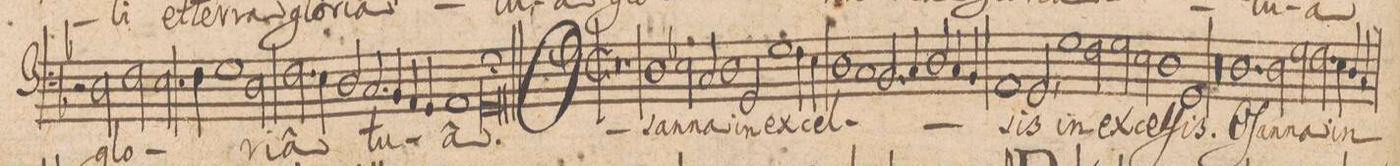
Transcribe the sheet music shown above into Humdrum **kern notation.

**kern	**text
*I"BASSVS.	*
*clefF4	*
*k[b-]	*
*met(C|)	*
*M2/1	*
2r	.
2D\	glo-
2F\	.
2.E\	.
=47-	=47-
4F\	.
1G	.
2D\	-ri-
=48-	=48-
2.F\	-â
4E\	.
2D/	.
2.C/	tu-
=49-	=49-
4BB-/	.
4AA/	.
4GG/	.
1AA	.
=50-	=50-
0GGl;	-â
=51||-	=51||-
*>C	*
*M2/1	*
*met(C|)	*
0r	.
=52-	=52-
1r	.
1D	O-
=53-	=53-
2E-X\	-san-
2C/	.
1D	-na
=54-	=54-
2GG/	in
1G	ex-
4F\	.
4Eny\	.
=55-	=55-
1D	-cel-
1C	.
=56-	=56-
2.BB-/	.
4C/	.
2D/	.
4C/	.
4BB-/	.
=57-	=57-
1AA	.
2GG,/	-sis
1G\	in
=58-	=58-
2F\	ex-
2G\	-cel-
2E\	.
=59-	=59-
1D	.
1GG	-ſis.
=60-	=60-
00r	.
=61-	=61-
=62-	=62-
1.D	O-
2D\	-ſan-
=63-	=63-
2G\	-na
2.F\	in
4E\	.
4D/	.
4C/	.
=64-	=64-
*-	*-
